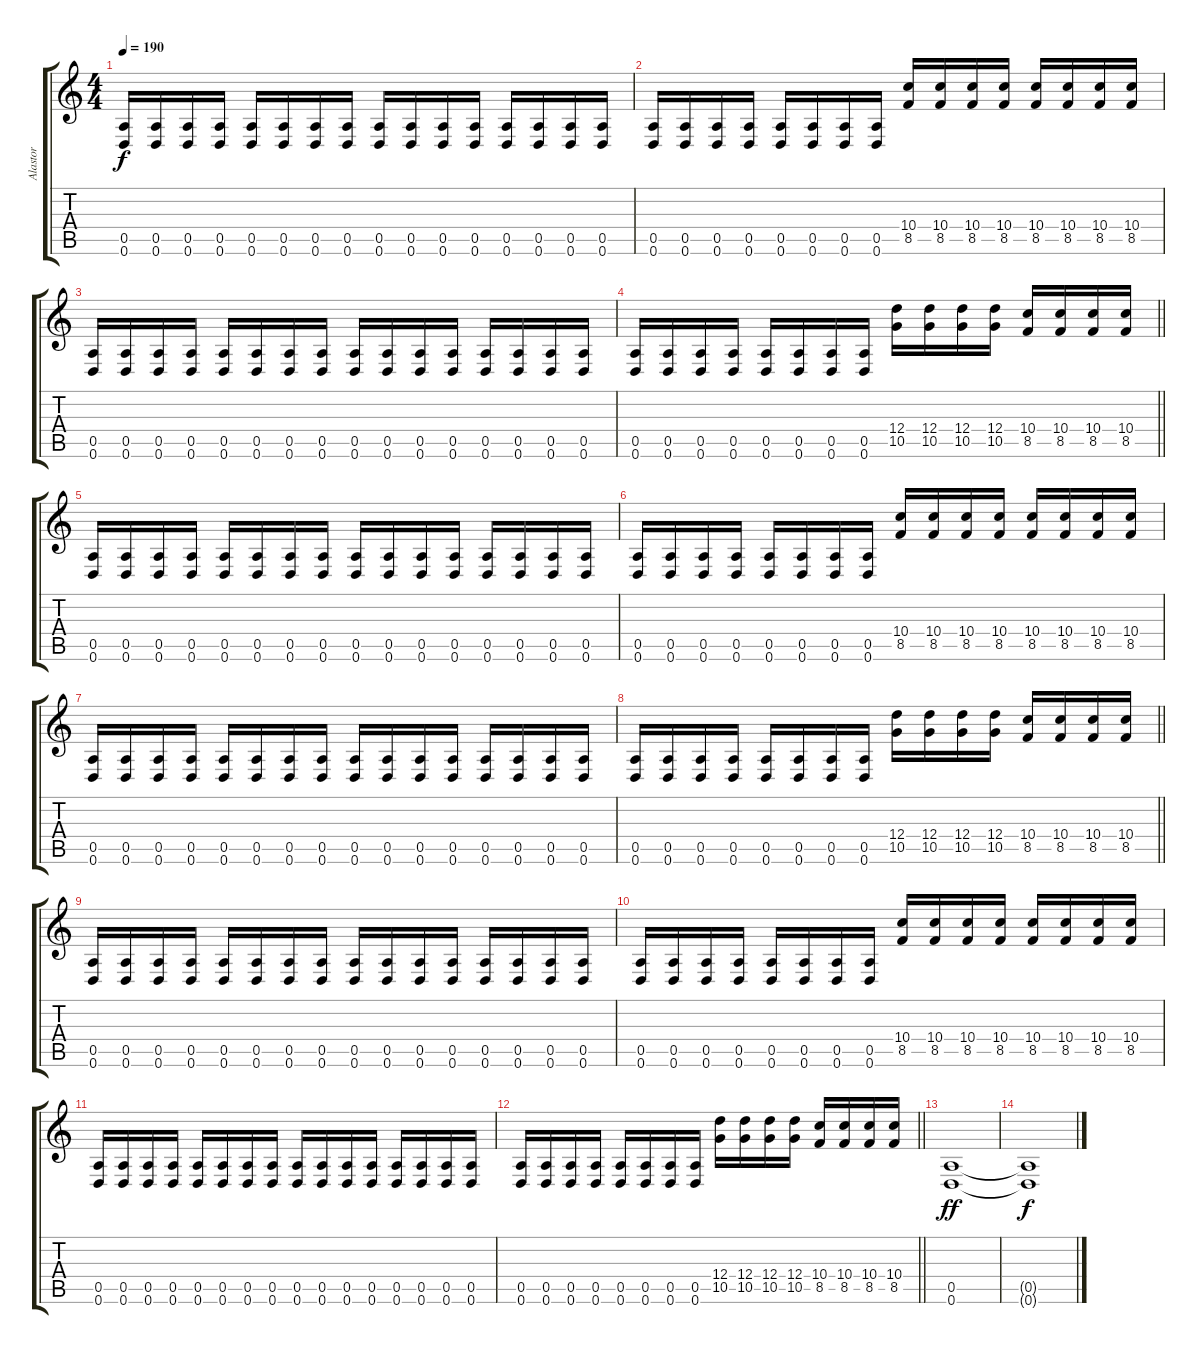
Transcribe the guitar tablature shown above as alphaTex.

\track ("Alastor" "Alastor") {instrument distortionguitar}
\staff {score tabs}
\tuning (E4 B3 G3 D3 A2 D2) {hide}
\ts (4 4)
\tempo 190
\clef g2
\ks c
(0.5 0.6).16{dy f} (0.5 0.6).16 (0.5 0.6).16 (0.5 0.6).16 (0.5 0.6).16 (0.5 0.6).16 (0.5 0.6).16 (0.5 0.6).16 (0.5 0.6).16 (0.5 0.6).16 (0.5 0.6).16 (0.5 0.6).16 (0.5 0.6).16 (0.5 0.6).16 (0.5 0.6).16 (0.5 0.6).16 |
(0.5 0.6).16 (0.5 0.6).16 (0.5 0.6).16 (0.5 0.6).16 (0.5 0.6).16 (0.5 0.6).16 (0.5 0.6).16 (0.5 0.6).16 (10.4 8.5).16 (10.4 8.5).16 (10.4 8.5).16 (10.4 8.5).16 (10.4 8.5).16 (10.4 8.5).16 (10.4 8.5).16 (10.4 8.5).16 |
(0.5 0.6).16 (0.5 0.6).16 (0.5 0.6).16 (0.5 0.6).16 (0.5 0.6).16 (0.5 0.6).16 (0.5 0.6).16 (0.5 0.6).16 (0.5 0.6).16 (0.5 0.6).16 (0.5 0.6).16 (0.5 0.6).16 (0.5 0.6).16 (0.5 0.6).16 (0.5 0.6).16 (0.5 0.6).16 |
\barLineRight lightlight
(0.5 0.6).16 (0.5 0.6).16 (0.5 0.6).16 (0.5 0.6).16 (0.5 0.6).16 (0.5 0.6).16 (0.5 0.6).16 (0.5 0.6).16 (12.4 10.5).16 (12.4 10.5).16 (12.4 10.5).16 (12.4 10.5).16 (10.4 8.5).16 (10.4 8.5).16 (10.4 8.5).16 (10.4 8.5).16 |
(0.5 0.6).16 (0.5 0.6).16 (0.5 0.6).16 (0.5 0.6).16 (0.5 0.6).16 (0.5 0.6).16 (0.5 0.6).16 (0.5 0.6).16 (0.5 0.6).16 (0.5 0.6).16 (0.5 0.6).16 (0.5 0.6).16 (0.5 0.6).16 (0.5 0.6).16 (0.5 0.6).16 (0.5 0.6).16 |
(0.5 0.6).16 (0.5 0.6).16 (0.5 0.6).16 (0.5 0.6).16 (0.5 0.6).16 (0.5 0.6).16 (0.5 0.6).16 (0.5 0.6).16 (10.4 8.5).16 (10.4 8.5).16 (10.4 8.5).16 (10.4 8.5).16 (10.4 8.5).16 (10.4 8.5).16 (10.4 8.5).16 (10.4 8.5).16 |
(0.5 0.6).16 (0.5 0.6).16 (0.5 0.6).16 (0.5 0.6).16 (0.5 0.6).16 (0.5 0.6).16 (0.5 0.6).16 (0.5 0.6).16 (0.5 0.6).16 (0.5 0.6).16 (0.5 0.6).16 (0.5 0.6).16 (0.5 0.6).16 (0.5 0.6).16 (0.5 0.6).16 (0.5 0.6).16 |
\barLineRight lightlight
(0.5 0.6).16 (0.5 0.6).16 (0.5 0.6).16 (0.5 0.6).16 (0.5 0.6).16 (0.5 0.6).16 (0.5 0.6).16 (0.5 0.6).16 (12.4 10.5).16 (12.4 10.5).16 (12.4 10.5).16 (12.4 10.5).16 (10.4 8.5).16 (10.4 8.5).16 (10.4 8.5).16 (10.4 8.5).16 |
(0.5 0.6).16 (0.5 0.6).16 (0.5 0.6).16 (0.5 0.6).16 (0.5 0.6).16 (0.5 0.6).16 (0.5 0.6).16 (0.5 0.6).16 (0.5 0.6).16 (0.5 0.6).16 (0.5 0.6).16 (0.5 0.6).16 (0.5 0.6).16 (0.5 0.6).16 (0.5 0.6).16 (0.5 0.6).16 |
(0.5 0.6).16 (0.5 0.6).16 (0.5 0.6).16 (0.5 0.6).16 (0.5 0.6).16 (0.5 0.6).16 (0.5 0.6).16 (0.5 0.6).16 (10.4 8.5).16 (10.4 8.5).16 (10.4 8.5).16 (10.4 8.5).16 (10.4 8.5).16 (10.4 8.5).16 (10.4 8.5).16 (10.4 8.5).16 |
(0.5 0.6).16 (0.5 0.6).16 (0.5 0.6).16 (0.5 0.6).16 (0.5 0.6).16 (0.5 0.6).16 (0.5 0.6).16 (0.5 0.6).16 (0.5 0.6).16 (0.5 0.6).16 (0.5 0.6).16 (0.5 0.6).16 (0.5 0.6).16 (0.5 0.6).16 (0.5 0.6).16 (0.5 0.6).16 |
\barLineRight lightlight
(0.5 0.6).16 (0.5 0.6).16 (0.5 0.6).16 (0.5 0.6).16 (0.5 0.6).16 (0.5 0.6).16 (0.5 0.6).16 (0.5 0.6).16 (12.4 10.5).16 (12.4 10.5).16 (12.4 10.5).16 (12.4 10.5).16 (10.4 8.5).16 (10.4 8.5).16 (10.4 8.5).16 (10.4 8.5).16 |
(0.5 0.6).1{dy ff} |
(0.5{t} 0.6{t}).1{dy f}
